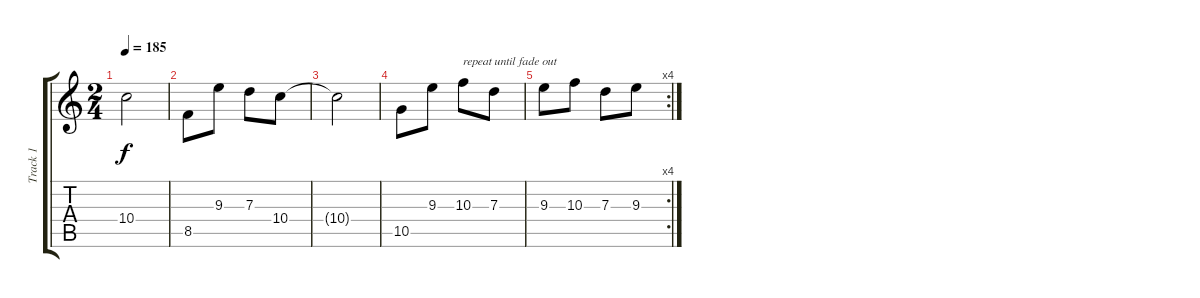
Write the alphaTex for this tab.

\track ("Track 1" "Track 1") {instrument electricguitarclean}
\staff {score tabs}
\tuning (E4 B3 G3 D3 A2 E2) {hide}
\ts (2 4)
\tempo 185
\clef g2
\ks c
10.4{t}.2{dy f} |
8.5.8 9.3.8 7.3.8 10.4.8 |
10.4{t}.2 |
10.5.8 9.3.8 10.3.8{txt "repeat until fade out"} 7.3.8 |
\rc 4
9.3.8 10.3.8 7.3.8 9.3.8
